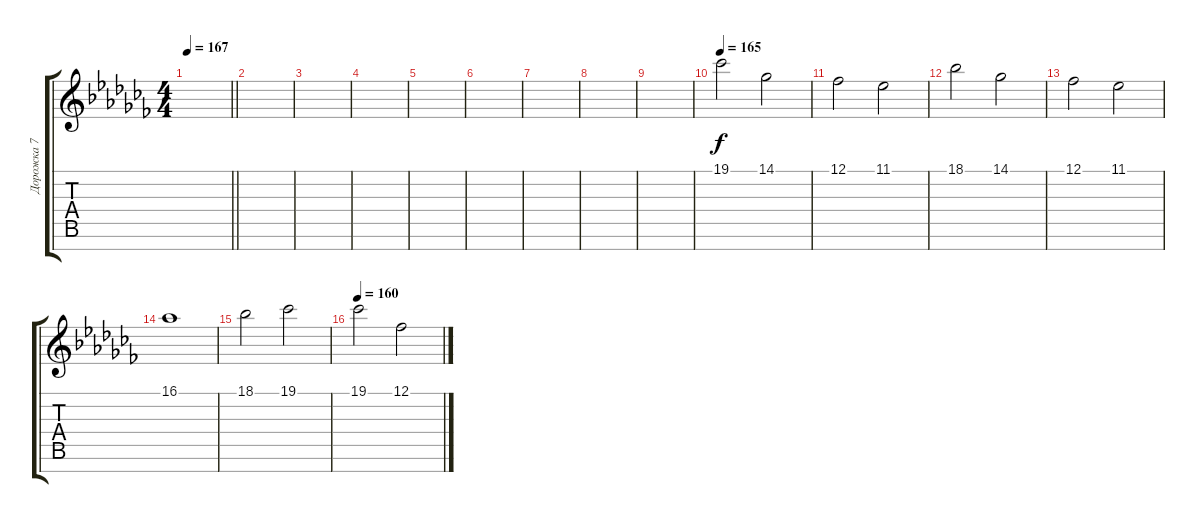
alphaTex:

\track ("Дорожка 7" "Дорожка 7") {instrument pad3polysynth}
\staff {score tabs}
\tuning (E4 B3 G3 D3 A2 E2 B1) {hide}
\ts (4 4)
\tempo 167
\clef g2
\barLineRight lightlight
\ks abminor
|
|
|
|
|
|
|
|
|
\tempo 165
19.1.2{volume 16} 14.1.2 |
12.1.2 11.1.2 |
18.1.2 14.1.2 |
12.1.2 11.1.2 |
16.1.1 |
18.1.2 19.1.2 |
\tempo 160
19.1.2 12.1.2
